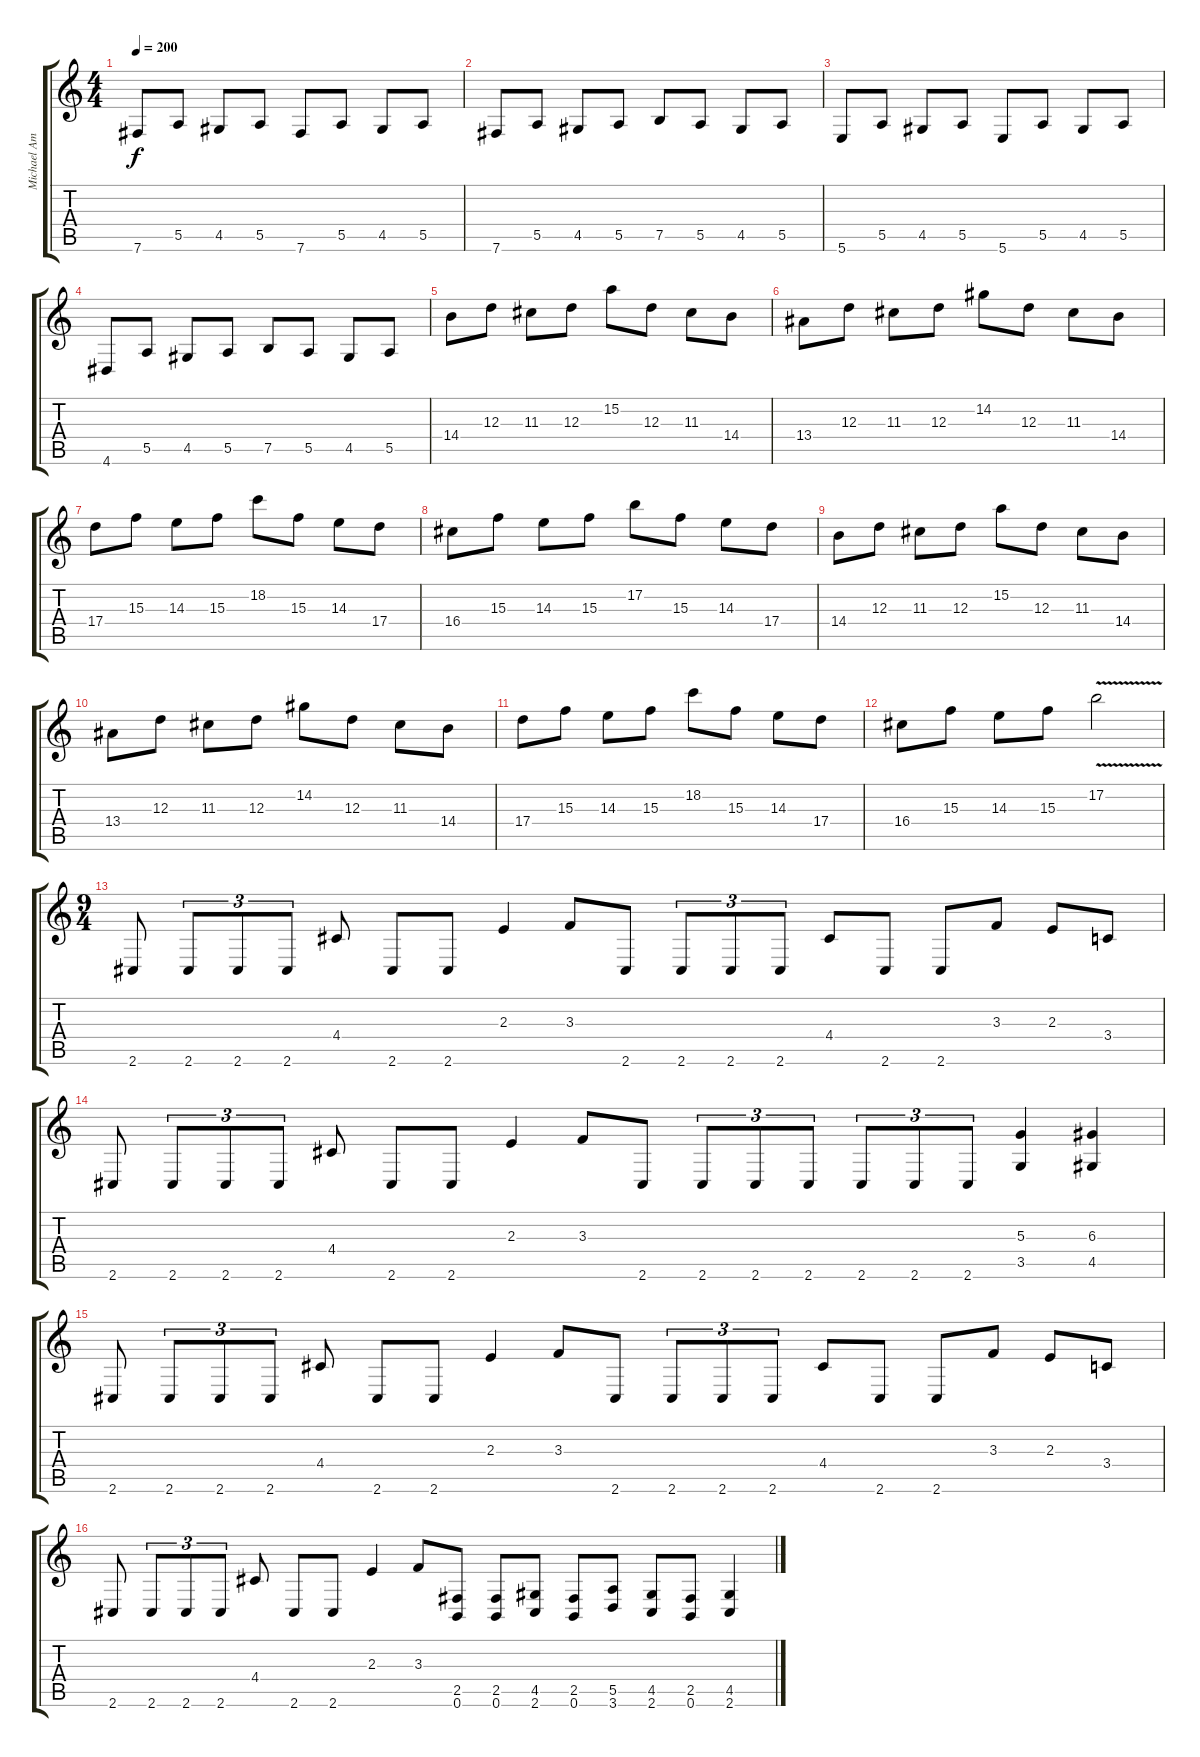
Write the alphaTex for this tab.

\track ("Michael Amott" "Michael Am") {instrument distortionguitar}
\staff {score tabs}
\tuning (B3 Gb3 D3 A2 E2 B1) {hide}
\ts (4 4)
\tempo 200
\clef g2
\ks c
7.6.8{dy f} 5.5.8 4.5.8 5.5.8 7.6.8 5.5.8 4.5.8 5.5.8 |
7.6.8 5.5.8 4.5.8 5.5.8 7.5.8 5.5.8 4.5.8 5.5.8 |
5.6.8 5.5.8 4.5.8 5.5.8 5.6.8 5.5.8 4.5.8 5.5.8 |
4.6.8 5.5.8 4.5.8 5.5.8 7.5.8 5.5.8 4.5.8 5.5.8 |
14.4.8 12.3.8 11.3.8 12.3.8 15.2.8 12.3.8 11.3.8 14.4.8 |
13.4.8 12.3.8 11.3.8 12.3.8 14.2.8 12.3.8 11.3.8 14.4.8 |
17.4.8 15.3.8 14.3.8 15.3.8 18.2.8 15.3.8 14.3.8 17.4.8 |
16.4.8 15.3.8 14.3.8 15.3.8 17.2.8 15.3.8 14.3.8 17.4.8 |
14.4.8 12.3.8 11.3.8 12.3.8 15.2.8 12.3.8 11.3.8 14.4.8 |
13.4.8 12.3.8 11.3.8 12.3.8 14.2.8 12.3.8 11.3.8 14.4.8 |
17.4.8 15.3.8 14.3.8 15.3.8 18.2.8 15.3.8 14.3.8 17.4.8 |
16.4.8 15.3.8 14.3.8 15.3.8 17.2{v}.2 |
\ts (9 4)
2.6.8 2.6.8{tu (3 2)} 2.6.8{tu (3 2)} 2.6.8{tu (3 2)} 4.4.8 2.6.8 2.6.8 2.3.4 3.3.8 2.6.8 2.6.8{tu (3 2)} 2.6.8{tu (3 2)} 2.6.8{tu (3 2)} 4.4.8 2.6.8 2.6.8 3.3.8 2.3.8 3.4.8 |
2.6.8 2.6.8{tu (3 2)} 2.6.8{tu (3 2)} 2.6.8{tu (3 2)} 4.4.8 2.6.8 2.6.8 2.3.4 3.3.8 2.6.8 2.6.8{tu (3 2)} 2.6.8{tu (3 2)} 2.6.8{tu (3 2)} 2.6.8{tu (3 2)} 2.6.8{tu (3 2)} 2.6.8{tu (3 2)} (5.3 3.5).4 (6.3 4.5).4 |
2.6.8 2.6.8{tu (3 2)} 2.6.8{tu (3 2)} 2.6.8{tu (3 2)} 4.4.8 2.6.8 2.6.8 2.3.4 3.3.8 2.6.8 2.6.8{tu (3 2)} 2.6.8{tu (3 2)} 2.6.8{tu (3 2)} 4.4.8 2.6.8 2.6.8 3.3.8 2.3.8 3.4.8 |
2.6.8 2.6.8{tu (3 2)} 2.6.8{tu (3 2)} 2.6.8{tu (3 2)} 4.4.8 2.6.8 2.6.8 2.3.4 3.3.8 (2.5 0.6).8 (2.5 0.6).8 (4.5 2.6).8 (2.5 0.6).8 (5.5 3.6).8 (4.5 2.6).8 (2.5 0.6).8 (4.5 2.6).4
